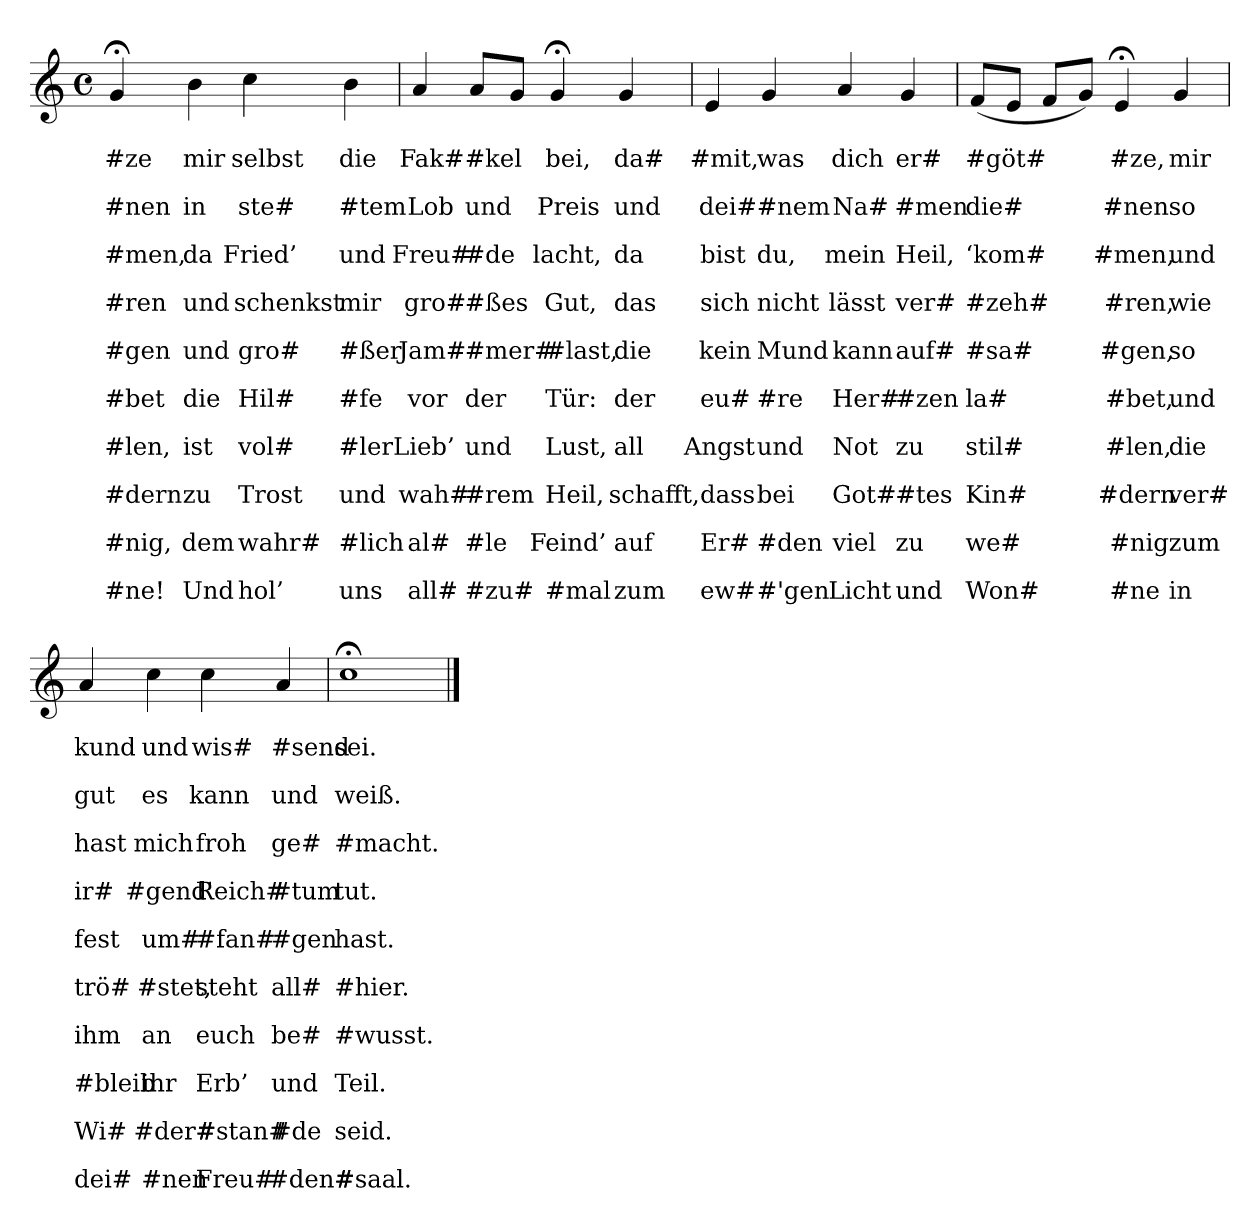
**kern	**text	**text	**text	**text	**text	**text	**text	**text	**text	**text	**text	**text	**text	**text	**text	**text	**text	**text	**text	**text
*part1	*part1	*part1	*part1	*part1	*part1	*part1	*part1	*part1	*part1	*part1	*part1	*part1	*part1	*part1	*part1	*part1	*part1	*part1	*part1	*part1
*staff1	*staff1	*staff1	*staff1	*staff1	*staff1	*staff1	*staff1	*staff1	*staff1	*staff1	*staff1	*staff1	*staff1	*staff1	*staff1	*staff1	*staff1	*staff1	*staff1	*staff1
*clefG2	*	*	*	*	*	*	*	*	*	*	*	*	*	*	*	*	*	*	*	*
*M4/4	*	*	*	*	*	*	*	*	*	*	*	*	*	*	*	*	*	*	*	*
*met(c)	*	*	*	*	*	*	*	*	*	*	*	*	*	*	*	*	*	*	*	*
=	=	=	=	=	=	=	=	=	=	=	=	=	=	=	=	=	=	=	=	=
4g;<	.	#ze	.	#nen	.	#men,	.	#ren	.	#gen	.	#bet	.	#len,	.	#dern	.	#nig,	.	#ne!
4b	.	mir	.	in	.	da	.	und	.	und	.	die	.	ist	.	zu	.	dem	.	Und
4cc	.	selbst	.	ste#	.	Fried’	.	schenkst	.	gro#	.	Hil#	.	vol#	.	Trost	.	wahr#	.	hol’
4b	.	die	.	#tem	.	und	.	mir	.	#ßer	.	#fe	.	#ler	.	und	.	#lich	.	uns
=	=	=	=	=	=	=	=	=	=	=	=	=	=	=	=	=	=	=	=	=
4a	.	Fak#	.	Lob	.	Freu#	.	gro#	.	Jam#	.	vor	.	Lieb’	.	wah#	.	al#	.	all#
8aL	.	#kel	.	und	.	#de	.	#ßes	.	#mer#	.	der	.	und	.	#rem	.	#le	.	#zu#
8gJ	.	.	.	.	.	.	.	.	.	.	.	.	.	.	.	.	.	.	.	.
4g;<	.	bei,	.	Preis	.	lacht,	.	Gut,	.	#last,	.	Tür:	.	Lust,	.	Heil,	.	Feind’	.	#mal
4g	.	da#	.	und	.	da	.	das	.	die	.	der	.	all	.	schafft,	.	auf	.	zum
=	=	=	=	=	=	=	=	=	=	=	=	=	=	=	=	=	=	=	=	=
4e	.	#mit,	.	dei#	.	bist	.	sich	.	kein	.	eu#	.	Angst	.	dass	.	Er#	.	ew#
4g	.	was	.	#nem	.	du,	.	nicht	.	Mund	.	#re	.	und	.	bei	.	#den	.	#'gen
4a	.	dich	.	Na#	.	mein	.	lässt	.	kann	.	Her#	.	Not	.	Got#	.	viel	.	Licht
4g	.	er#	.	#men	.	Heil,	.	ver#	.	auf#	.	#zen	.	zu	.	#tes	.	zu	.	und
=	=	=	=	=	=	=	=	=	=	=	=	=	=	=	=	=	=	=	=	=
(8fL	.	#göt#	.	die#	.	‘kom#	.	#zeh#	.	#sa#	.	la#	.	stil#	.	Kin#	.	we#	.	Won#
8eJ	.	.	.	.	.	.	.	.	.	.	.	.	.	.	.	.	.	.	.	.
8fL	.	.	.	.	.	.	.	.	.	.	.	.	.	.	.	.	.	.	.	.
8gJ)	.	.	.	.	.	.	.	.	.	.	.	.	.	.	.	.	.	.	.	.
4e;<	.	#ze,	.	#nen	.	#men,	.	#ren,	.	#gen,	.	#bet,	.	#len,	.	#dern	.	#nig	.	#ne
4g	.	mir	.	so	.	und	.	wie	.	so	.	und	.	die	.	ver#	.	zum	.	in
=	=	=	=	=	=	=	=	=	=	=	=	=	=	=	=	=	=	=	=	=
4a	.	kund	.	gut	.	hast	.	ir#	.	fest	.	trö#	.	ihm	.	#bleib	.	Wi#	.	dei#
4cc	.	und	.	es	.	mich	.	#gend'	.	um#	.	#stet,	.	an	.	ihr	.	#der#	.	#nen
4cc	.	wis#	.	kann	.	froh	.	Reich#	.	#fan#	.	steht	.	euch	.	Erb’	.	#stan#	.	Freu#
4a	.	#send	.	und	.	ge#	.	#tum	.	#gen	.	all#	.	be#	.	und	.	#de	.	#den#
=	=	=	=	=	=	=	=	=	=	=	=	=	=	=	=	=	=	=	=	=
1cc;<	.	sei.	.	weiß.	.	#macht.	.	tut.	.	hast.	.	#hier.	.	#wusst.	.	Teil.	.	seid.	.	#saal.
==	==	==	==	==	==	==	==	==	==	==	==	==	==	==	==	==	==	==	==	==
*-	*-	*-	*-	*-	*-	*-	*-	*-	*-	*-	*-	*-	*-	*-	*-	*-	*-	*-	*-	*-
